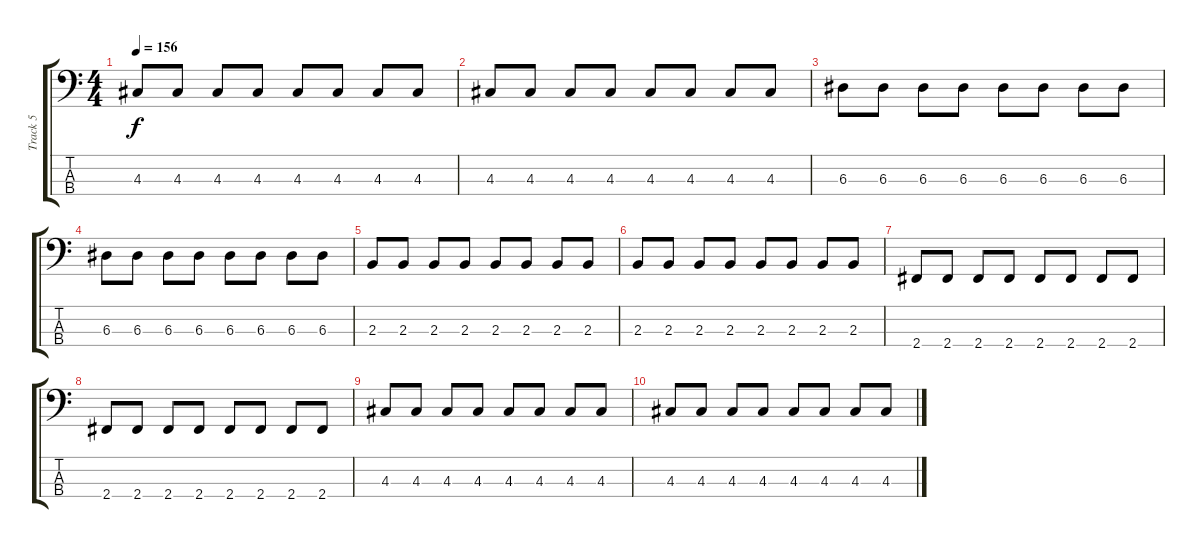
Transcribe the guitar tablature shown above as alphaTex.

\track ("Track 5" "Track 5") {instrument electricbassfinger}
\staff {score tabs}
\tuning (G2 D2 A1 E1) {hide}
\ts (4 4)
\tempo 156
\clef f4
\ks c
4.3.8{dy f} 4.3.8 4.3.8 4.3.8 4.3.8 4.3.8 4.3.8 4.3.8 |
4.3.8 4.3.8 4.3.8 4.3.8 4.3.8 4.3.8 4.3.8 4.3.8 |
6.3.8 6.3.8 6.3.8 6.3.8 6.3.8 6.3.8 6.3.8 6.3.8 |
6.3.8 6.3.8 6.3.8 6.3.8 6.3.8 6.3.8 6.3.8 6.3.8 |
2.3.8 2.3.8 2.3.8 2.3.8 2.3.8 2.3.8 2.3.8 2.3.8 |
2.3.8 2.3.8 2.3.8 2.3.8 2.3.8 2.3.8 2.3.8 2.3.8 |
2.4.8 2.4.8 2.4.8 2.4.8 2.4.8 2.4.8 2.4.8 2.4.8 |
2.4.8 2.4.8 2.4.8 2.4.8 2.4.8 2.4.8 2.4.8 2.4.8 |
4.3.8 4.3.8 4.3.8 4.3.8 4.3.8 4.3.8 4.3.8 4.3.8 |
4.3.8 4.3.8 4.3.8 4.3.8 4.3.8 4.3.8 4.3.8 4.3.8
